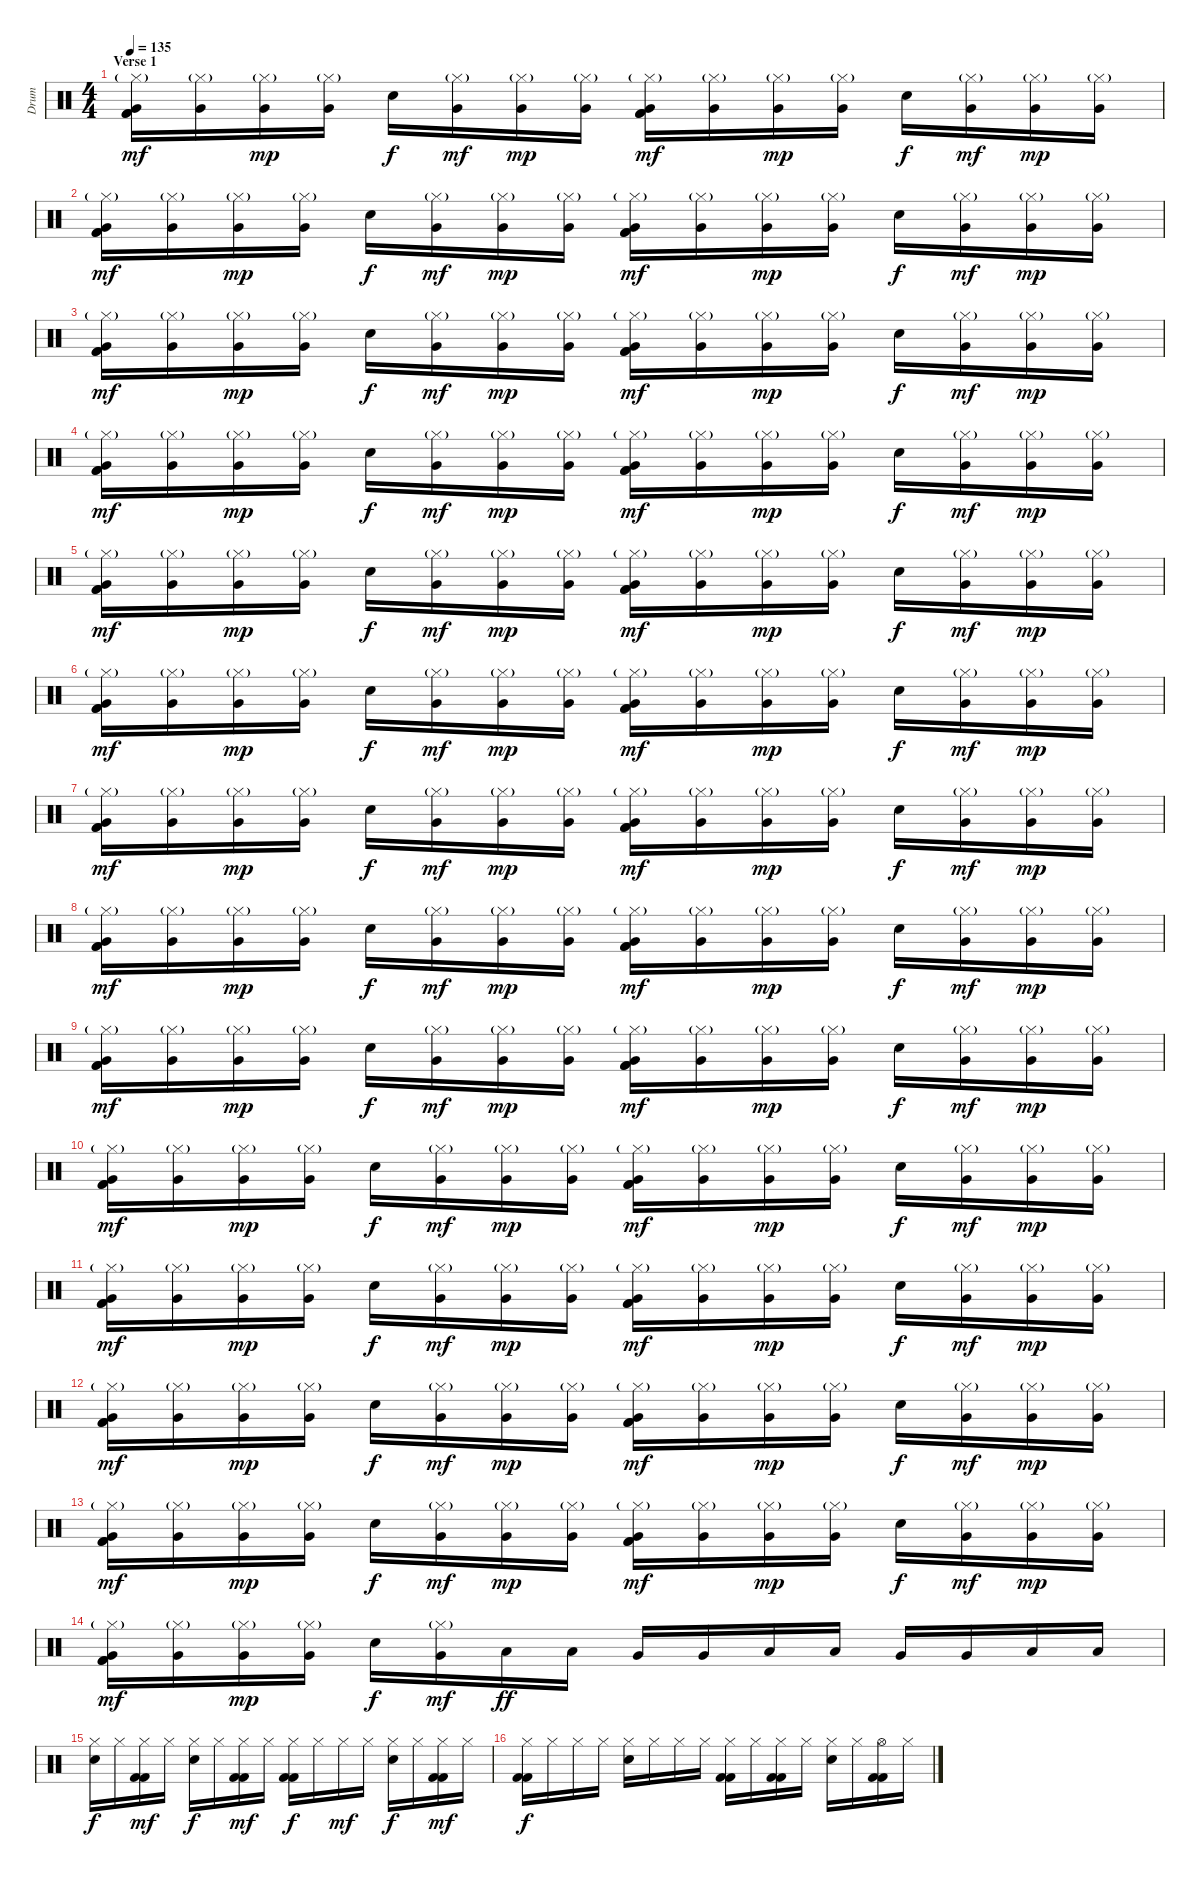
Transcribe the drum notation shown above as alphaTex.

\track ("Drum" "Drum") {instrument percussion}
\staff {score}
\articulation defaults
\ts (4 4)
\section ("" "Verse 1")
\tempo 135
\clef neutral
\ks c
("Hi-Hat (closed)"{g} "Very Low Tom (hit)" "Kick (hit) 2" "Kick (hit) 2").16{dy mf} ("Hi-Hat (closed)"{g} "Very Low Tom (hit)").16 ("Hi-Hat (closed)"{g} "Very Low Tom (hit)").16{dy mp} ("Hi-Hat (closed)"{g} "Very Low Tom (hit)").16 "Electric Snare (hit)".16{dy f} ("Hi-Hat (closed)"{g} "Very Low Tom (hit)").16{dy mf} ("Hi-Hat (closed)"{g} "Very Low Tom (hit)").16{dy mp} ("Hi-Hat (closed)"{g} "Very Low Tom (hit)").16 ("Hi-Hat (closed)"{g} "Very Low Tom (hit)" "Kick (hit) 2" "Kick (hit) 2").16{dy mf} ("Hi-Hat (closed)"{g} "Very Low Tom (hit)").16 ("Hi-Hat (closed)"{g} "Very Low Tom (hit)").16{dy mp} ("Hi-Hat (closed)"{g} "Very Low Tom (hit)").16 "Electric Snare (hit)".16{dy f} ("Hi-Hat (closed)"{g} "Very Low Tom (hit)").16{dy mf} ("Hi-Hat (closed)"{g} "Very Low Tom (hit)").16{dy mp} ("Hi-Hat (closed)"{g} "Very Low Tom (hit)").16 |
("Hi-Hat (closed)"{g} "Very Low Tom (hit)" "Kick (hit) 2" "Kick (hit) 2").16{dy mf} ("Hi-Hat (closed)"{g} "Very Low Tom (hit)").16 ("Hi-Hat (closed)"{g} "Very Low Tom (hit)").16{dy mp} ("Hi-Hat (closed)"{g} "Very Low Tom (hit)").16 "Electric Snare (hit)".16{dy f} ("Hi-Hat (closed)"{g} "Very Low Tom (hit)").16{dy mf} ("Hi-Hat (closed)"{g} "Very Low Tom (hit)").16{dy mp} ("Hi-Hat (closed)"{g} "Very Low Tom (hit)").16 ("Hi-Hat (closed)"{g} "Very Low Tom (hit)" "Kick (hit) 2" "Kick (hit) 2").16{dy mf} ("Hi-Hat (closed)"{g} "Very Low Tom (hit)").16 ("Hi-Hat (closed)"{g} "Very Low Tom (hit)").16{dy mp} ("Hi-Hat (closed)"{g} "Very Low Tom (hit)").16 "Electric Snare (hit)".16{dy f} ("Hi-Hat (closed)"{g} "Very Low Tom (hit)").16{dy mf} ("Hi-Hat (closed)"{g} "Very Low Tom (hit)").16{dy mp} ("Hi-Hat (closed)"{g} "Very Low Tom (hit)").16 |
("Hi-Hat (closed)"{g} "Very Low Tom (hit)" "Kick (hit) 2" "Kick (hit) 2").16{dy mf} ("Hi-Hat (closed)"{g} "Very Low Tom (hit)").16 ("Hi-Hat (closed)"{g} "Very Low Tom (hit)").16{dy mp} ("Hi-Hat (closed)"{g} "Very Low Tom (hit)").16 "Electric Snare (hit)".16{dy f} ("Hi-Hat (closed)"{g} "Very Low Tom (hit)").16{dy mf} ("Hi-Hat (closed)"{g} "Very Low Tom (hit)").16{dy mp} ("Hi-Hat (closed)"{g} "Very Low Tom (hit)").16 ("Hi-Hat (closed)"{g} "Very Low Tom (hit)" "Kick (hit) 2" "Kick (hit) 2").16{dy mf} ("Hi-Hat (closed)"{g} "Very Low Tom (hit)").16 ("Hi-Hat (closed)"{g} "Very Low Tom (hit)").16{dy mp} ("Hi-Hat (closed)"{g} "Very Low Tom (hit)").16 "Electric Snare (hit)".16{dy f} ("Hi-Hat (closed)"{g} "Very Low Tom (hit)").16{dy mf} ("Hi-Hat (closed)"{g} "Very Low Tom (hit)").16{dy mp} ("Hi-Hat (closed)"{g} "Very Low Tom (hit)").16 |
("Hi-Hat (closed)"{g} "Very Low Tom (hit)" "Kick (hit) 2" "Kick (hit) 2").16{dy mf} ("Hi-Hat (closed)"{g} "Very Low Tom (hit)").16 ("Hi-Hat (closed)"{g} "Very Low Tom (hit)").16{dy mp} ("Hi-Hat (closed)"{g} "Very Low Tom (hit)").16 "Electric Snare (hit)".16{dy f} ("Hi-Hat (closed)"{g} "Very Low Tom (hit)").16{dy mf} ("Hi-Hat (closed)"{g} "Very Low Tom (hit)").16{dy mp} ("Hi-Hat (closed)"{g} "Very Low Tom (hit)").16 ("Hi-Hat (closed)"{g} "Very Low Tom (hit)" "Kick (hit) 2" "Kick (hit) 2").16{dy mf} ("Hi-Hat (closed)"{g} "Very Low Tom (hit)").16 ("Hi-Hat (closed)"{g} "Very Low Tom (hit)").16{dy mp} ("Hi-Hat (closed)"{g} "Very Low Tom (hit)").16 "Electric Snare (hit)".16{dy f} ("Hi-Hat (closed)"{g} "Very Low Tom (hit)").16{dy mf} ("Hi-Hat (closed)"{g} "Very Low Tom (hit)").16{dy mp} ("Hi-Hat (closed)"{g} "Very Low Tom (hit)").16 |
("Hi-Hat (closed)"{g} "Very Low Tom (hit)" "Kick (hit) 2" "Kick (hit) 2").16{dy mf} ("Hi-Hat (closed)"{g} "Very Low Tom (hit)").16 ("Hi-Hat (closed)"{g} "Very Low Tom (hit)").16{dy mp} ("Hi-Hat (closed)"{g} "Very Low Tom (hit)").16 "Electric Snare (hit)".16{dy f} ("Hi-Hat (closed)"{g} "Very Low Tom (hit)").16{dy mf} ("Hi-Hat (closed)"{g} "Very Low Tom (hit)").16{dy mp} ("Hi-Hat (closed)"{g} "Very Low Tom (hit)").16 ("Hi-Hat (closed)"{g} "Very Low Tom (hit)" "Kick (hit) 2" "Kick (hit) 2").16{dy mf} ("Hi-Hat (closed)"{g} "Very Low Tom (hit)").16 ("Hi-Hat (closed)"{g} "Very Low Tom (hit)").16{dy mp} ("Hi-Hat (closed)"{g} "Very Low Tom (hit)").16 "Electric Snare (hit)".16{dy f} ("Hi-Hat (closed)"{g} "Very Low Tom (hit)").16{dy mf} ("Hi-Hat (closed)"{g} "Very Low Tom (hit)").16{dy mp} ("Hi-Hat (closed)"{g} "Very Low Tom (hit)").16 |
("Hi-Hat (closed)"{g} "Very Low Tom (hit)" "Kick (hit) 2" "Kick (hit) 2").16{dy mf} ("Hi-Hat (closed)"{g} "Very Low Tom (hit)").16 ("Hi-Hat (closed)"{g} "Very Low Tom (hit)").16{dy mp} ("Hi-Hat (closed)"{g} "Very Low Tom (hit)").16 "Electric Snare (hit)".16{dy f} ("Hi-Hat (closed)"{g} "Very Low Tom (hit)").16{dy mf} ("Hi-Hat (closed)"{g} "Very Low Tom (hit)").16{dy mp} ("Hi-Hat (closed)"{g} "Very Low Tom (hit)").16 ("Hi-Hat (closed)"{g} "Very Low Tom (hit)" "Kick (hit) 2" "Kick (hit) 2").16{dy mf} ("Hi-Hat (closed)"{g} "Very Low Tom (hit)").16 ("Hi-Hat (closed)"{g} "Very Low Tom (hit)").16{dy mp} ("Hi-Hat (closed)"{g} "Very Low Tom (hit)").16 "Electric Snare (hit)".16{dy f} ("Hi-Hat (closed)"{g} "Very Low Tom (hit)").16{dy mf} ("Hi-Hat (closed)"{g} "Very Low Tom (hit)").16{dy mp} ("Hi-Hat (closed)"{g} "Very Low Tom (hit)").16 |
("Hi-Hat (closed)"{g} "Very Low Tom (hit)" "Kick (hit) 2" "Kick (hit) 2").16{dy mf} ("Hi-Hat (closed)"{g} "Very Low Tom (hit)").16 ("Hi-Hat (closed)"{g} "Very Low Tom (hit)").16{dy mp} ("Hi-Hat (closed)"{g} "Very Low Tom (hit)").16 "Electric Snare (hit)".16{dy f} ("Hi-Hat (closed)"{g} "Very Low Tom (hit)").16{dy mf} ("Hi-Hat (closed)"{g} "Very Low Tom (hit)").16{dy mp} ("Hi-Hat (closed)"{g} "Very Low Tom (hit)").16 ("Hi-Hat (closed)"{g} "Very Low Tom (hit)" "Kick (hit) 2" "Kick (hit) 2").16{dy mf} ("Hi-Hat (closed)"{g} "Very Low Tom (hit)").16 ("Hi-Hat (closed)"{g} "Very Low Tom (hit)").16{dy mp} ("Hi-Hat (closed)"{g} "Very Low Tom (hit)").16 "Electric Snare (hit)".16{dy f} ("Hi-Hat (closed)"{g} "Very Low Tom (hit)").16{dy mf} ("Hi-Hat (closed)"{g} "Very Low Tom (hit)").16{dy mp} ("Hi-Hat (closed)"{g} "Very Low Tom (hit)").16 |
("Hi-Hat (closed)"{g} "Very Low Tom (hit)" "Kick (hit) 2" "Kick (hit) 2").16{dy mf} ("Hi-Hat (closed)"{g} "Very Low Tom (hit)").16 ("Hi-Hat (closed)"{g} "Very Low Tom (hit)").16{dy mp} ("Hi-Hat (closed)"{g} "Very Low Tom (hit)").16 "Electric Snare (hit)".16{dy f} ("Hi-Hat (closed)"{g} "Very Low Tom (hit)").16{dy mf} ("Hi-Hat (closed)"{g} "Very Low Tom (hit)").16{dy mp} ("Hi-Hat (closed)"{g} "Very Low Tom (hit)").16 ("Hi-Hat (closed)"{g} "Very Low Tom (hit)" "Kick (hit) 2" "Kick (hit) 2").16{dy mf} ("Hi-Hat (closed)"{g} "Very Low Tom (hit)").16 ("Hi-Hat (closed)"{g} "Very Low Tom (hit)").16{dy mp} ("Hi-Hat (closed)"{g} "Very Low Tom (hit)").16 "Electric Snare (hit)".16{dy f} ("Hi-Hat (closed)"{g} "Very Low Tom (hit)").16{dy mf} ("Hi-Hat (closed)"{g} "Very Low Tom (hit)").16{dy mp} ("Hi-Hat (closed)"{g} "Very Low Tom (hit)").16 |
("Hi-Hat (closed)"{g} "Very Low Tom (hit)" "Kick (hit) 2" "Kick (hit) 2").16{dy mf} ("Hi-Hat (closed)"{g} "Very Low Tom (hit)").16 ("Hi-Hat (closed)"{g} "Very Low Tom (hit)").16{dy mp} ("Hi-Hat (closed)"{g} "Very Low Tom (hit)").16 "Electric Snare (hit)".16{dy f} ("Hi-Hat (closed)"{g} "Very Low Tom (hit)").16{dy mf} ("Hi-Hat (closed)"{g} "Very Low Tom (hit)").16{dy mp} ("Hi-Hat (closed)"{g} "Very Low Tom (hit)").16 ("Hi-Hat (closed)"{g} "Very Low Tom (hit)" "Kick (hit) 2" "Kick (hit) 2").16{dy mf} ("Hi-Hat (closed)"{g} "Very Low Tom (hit)").16 ("Hi-Hat (closed)"{g} "Very Low Tom (hit)").16{dy mp} ("Hi-Hat (closed)"{g} "Very Low Tom (hit)").16 "Electric Snare (hit)".16{dy f} ("Hi-Hat (closed)"{g} "Very Low Tom (hit)").16{dy mf} ("Hi-Hat (closed)"{g} "Very Low Tom (hit)").16{dy mp} ("Hi-Hat (closed)"{g} "Very Low Tom (hit)").16 |
("Hi-Hat (closed)"{g} "Very Low Tom (hit)" "Kick (hit) 2" "Kick (hit) 2").16{dy mf} ("Hi-Hat (closed)"{g} "Very Low Tom (hit)").16 ("Hi-Hat (closed)"{g} "Very Low Tom (hit)").16{dy mp} ("Hi-Hat (closed)"{g} "Very Low Tom (hit)").16 "Electric Snare (hit)".16{dy f} ("Hi-Hat (closed)"{g} "Very Low Tom (hit)").16{dy mf} ("Hi-Hat (closed)"{g} "Very Low Tom (hit)").16{dy mp} ("Hi-Hat (closed)"{g} "Very Low Tom (hit)").16 ("Hi-Hat (closed)"{g} "Very Low Tom (hit)" "Kick (hit) 2" "Kick (hit) 2").16{dy mf} ("Hi-Hat (closed)"{g} "Very Low Tom (hit)").16 ("Hi-Hat (closed)"{g} "Very Low Tom (hit)").16{dy mp} ("Hi-Hat (closed)"{g} "Very Low Tom (hit)").16 "Electric Snare (hit)".16{dy f} ("Hi-Hat (closed)"{g} "Very Low Tom (hit)").16{dy mf} ("Hi-Hat (closed)"{g} "Very Low Tom (hit)").16{dy mp} ("Hi-Hat (closed)"{g} "Very Low Tom (hit)").16 |
("Hi-Hat (closed)"{g} "Very Low Tom (hit)" "Kick (hit) 2" "Kick (hit) 2").16{dy mf} ("Hi-Hat (closed)"{g} "Very Low Tom (hit)").16 ("Hi-Hat (closed)"{g} "Very Low Tom (hit)").16{dy mp} ("Hi-Hat (closed)"{g} "Very Low Tom (hit)").16 "Electric Snare (hit)".16{dy f} ("Hi-Hat (closed)"{g} "Very Low Tom (hit)").16{dy mf} ("Hi-Hat (closed)"{g} "Very Low Tom (hit)").16{dy mp} ("Hi-Hat (closed)"{g} "Very Low Tom (hit)").16 ("Hi-Hat (closed)"{g} "Very Low Tom (hit)" "Kick (hit) 2" "Kick (hit) 2").16{dy mf} ("Hi-Hat (closed)"{g} "Very Low Tom (hit)").16 ("Hi-Hat (closed)"{g} "Very Low Tom (hit)").16{dy mp} ("Hi-Hat (closed)"{g} "Very Low Tom (hit)").16 "Electric Snare (hit)".16{dy f} ("Hi-Hat (closed)"{g} "Very Low Tom (hit)").16{dy mf} ("Hi-Hat (closed)"{g} "Very Low Tom (hit)").16{dy mp} ("Hi-Hat (closed)"{g} "Very Low Tom (hit)").16 |
("Hi-Hat (closed)"{g} "Very Low Tom (hit)" "Kick (hit) 2" "Kick (hit) 2").16{dy mf} ("Hi-Hat (closed)"{g} "Very Low Tom (hit)").16 ("Hi-Hat (closed)"{g} "Very Low Tom (hit)").16{dy mp} ("Hi-Hat (closed)"{g} "Very Low Tom (hit)").16 "Electric Snare (hit)".16{dy f} ("Hi-Hat (closed)"{g} "Very Low Tom (hit)").16{dy mf} ("Hi-Hat (closed)"{g} "Very Low Tom (hit)").16{dy mp} ("Hi-Hat (closed)"{g} "Very Low Tom (hit)").16 ("Hi-Hat (closed)"{g} "Very Low Tom (hit)" "Kick (hit) 2" "Kick (hit) 2").16{dy mf} ("Hi-Hat (closed)"{g} "Very Low Tom (hit)").16 ("Hi-Hat (closed)"{g} "Very Low Tom (hit)").16{dy mp} ("Hi-Hat (closed)"{g} "Very Low Tom (hit)").16 "Electric Snare (hit)".16{dy f} ("Hi-Hat (closed)"{g} "Very Low Tom (hit)").16{dy mf} ("Hi-Hat (closed)"{g} "Very Low Tom (hit)").16{dy mp} ("Hi-Hat (closed)"{g} "Very Low Tom (hit)").16 |
("Hi-Hat (closed)"{g} "Very Low Tom (hit)" "Kick (hit) 2" "Kick (hit) 2").16{dy mf} ("Hi-Hat (closed)"{g} "Very Low Tom (hit)").16 ("Hi-Hat (closed)"{g} "Very Low Tom (hit)").16{dy mp} ("Hi-Hat (closed)"{g} "Very Low Tom (hit)").16 "Electric Snare (hit)".16{dy f} ("Hi-Hat (closed)"{g} "Very Low Tom (hit)").16{dy mf} ("Hi-Hat (closed)"{g} "Very Low Tom (hit)").16{dy mp} ("Hi-Hat (closed)"{g} "Very Low Tom (hit)").16 ("Hi-Hat (closed)"{g} "Very Low Tom (hit)" "Kick (hit) 2" "Kick (hit) 2").16{dy mf} ("Hi-Hat (closed)"{g} "Very Low Tom (hit)").16 ("Hi-Hat (closed)"{g} "Very Low Tom (hit)").16{dy mp} ("Hi-Hat (closed)"{g} "Very Low Tom (hit)").16 "Electric Snare (hit)".16{dy f} ("Hi-Hat (closed)"{g} "Very Low Tom (hit)").16{dy mf} ("Hi-Hat (closed)"{g} "Very Low Tom (hit)").16{dy mp} ("Hi-Hat (closed)"{g} "Very Low Tom (hit)").16 |
("Hi-Hat (closed)"{g} "Very Low Tom (hit)" "Kick (hit) 2" "Kick (hit) 2").16{dy mf} ("Hi-Hat (closed)"{g} "Very Low Tom (hit)").16 ("Hi-Hat (closed)"{g} "Very Low Tom (hit)").16{dy mp} ("Hi-Hat (closed)"{g} "Very Low Tom (hit)").16 "Electric Snare (hit)".16{dy f} ("Hi-Hat (closed)"{g} "Very Low Tom (hit)").16{dy mf} "Low Tom (hit)".16{dy ff} "Low Tom (hit)".16 "Very Low Tom (hit)".16 "Very Low Tom (hit)".16 "Low Tom (hit)".16 "Low Tom (hit)".16 "Very Low Tom (hit)".16 "Very Low Tom (hit)".16 "Low Floor Tom (hit)".16 "Low Floor Tom (hit)".16 |
("Hi-Hat (closed)" "Electric Snare (hit)").16{dy f} "Hi-Hat (closed)".16 ("Hi-Hat (closed)" "Kick (hit) 2" "Kick (hit) 2").16{dy mf} "Hi-Hat (closed)".16 ("Hi-Hat (closed)" "Electric Snare (hit)").16{dy f} "Hi-Hat (closed)".16 ("Hi-Hat (closed)" "Kick (hit) 2" "Kick (hit) 2").16{dy mf} "Hi-Hat (closed)".16 ("Hi-Hat (closed)" "Kick (hit) 2" "Kick (hit) 2").16{dy f} "Hi-Hat (closed)".16 "Hi-Hat (closed)".16{dy mf} "Hi-Hat (closed)".16 ("Hi-Hat (closed)" "Electric Snare (hit)").16{dy f} "Hi-Hat (closed)".16 ("Hi-Hat (closed)" "Kick (hit) 2" "Kick (hit) 2").16{dy mf} "Hi-Hat (closed)".16 |
("Hi-Hat (closed)" "Kick (hit) 2" "Kick (hit) 2").16{dy f} "Hi-Hat (closed)".16 "Hi-Hat (closed)".16 "Hi-Hat (closed)".16 ("Hi-Hat (closed)" "Electric Snare (hit)").16 "Hi-Hat (closed)".16 "Hi-Hat (closed)".16 "Hi-Hat (closed)".16 ("Hi-Hat (closed)" "Kick (hit) 2" "Kick (hit) 2").16 "Hi-Hat (closed)".16 ("Hi-Hat (closed)" "Kick (hit) 2" "Kick (hit) 2").16 "Hi-Hat (closed)".16 ("Hi-Hat (closed)" "Electric Snare (hit)").16 "Hi-Hat (closed)".16 ("Hi-Hat (open)" "Kick (hit) 2" "Kick (hit) 2").16 "Hi-Hat (closed)".16
